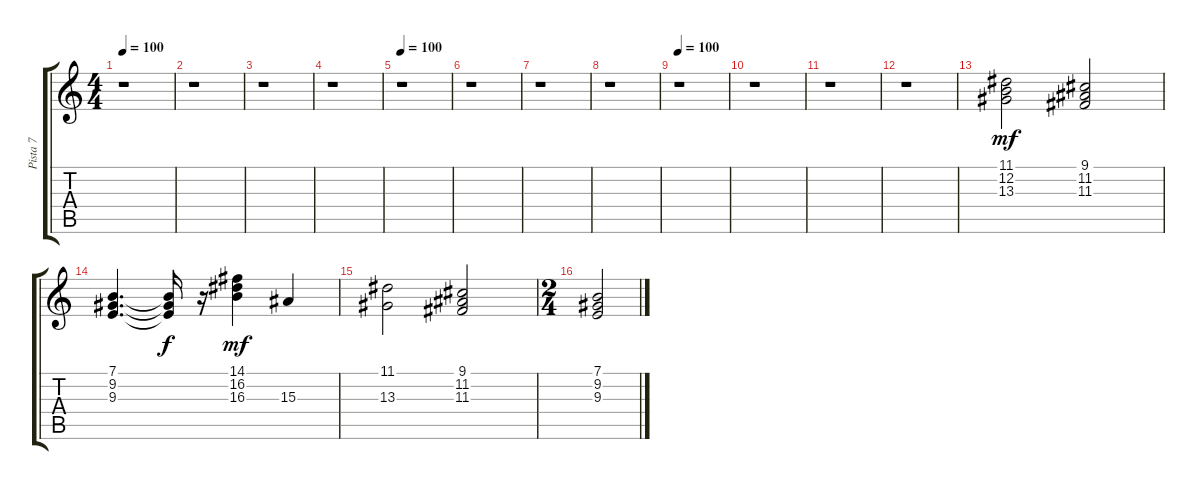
\track ("Pista 7" "Pista 7") {instrument rockorgan}
\staff {score tabs}
\tuning (E4 B3 G3 D3 A2 E2) {hide}
\ts (4 4)
\tempo 100
\clef g2
\ks c
r.1{dy mf} |
r.1 |
r.1 |
r.1 |
\tempo 100
r.1 |
r.1 |
r.1 |
r.1 |
\tempo 100
r.1 |
r.1 |
r.1 |
r.1 |
(11.1 12.2 13.3).2 (9.1 11.2 11.3).2 |
(7.1 9.2 9.3).4{d} (7.1{t} 9.2{t} 9.3{t}).16{dy f} r.16 (14.1 16.2 16.3).4{dy mf} 15.3.4 |
(11.1 13.3).2 (9.1 11.2 11.3).2 |
\ts (2 4)
(7.1 9.2 9.3).2
